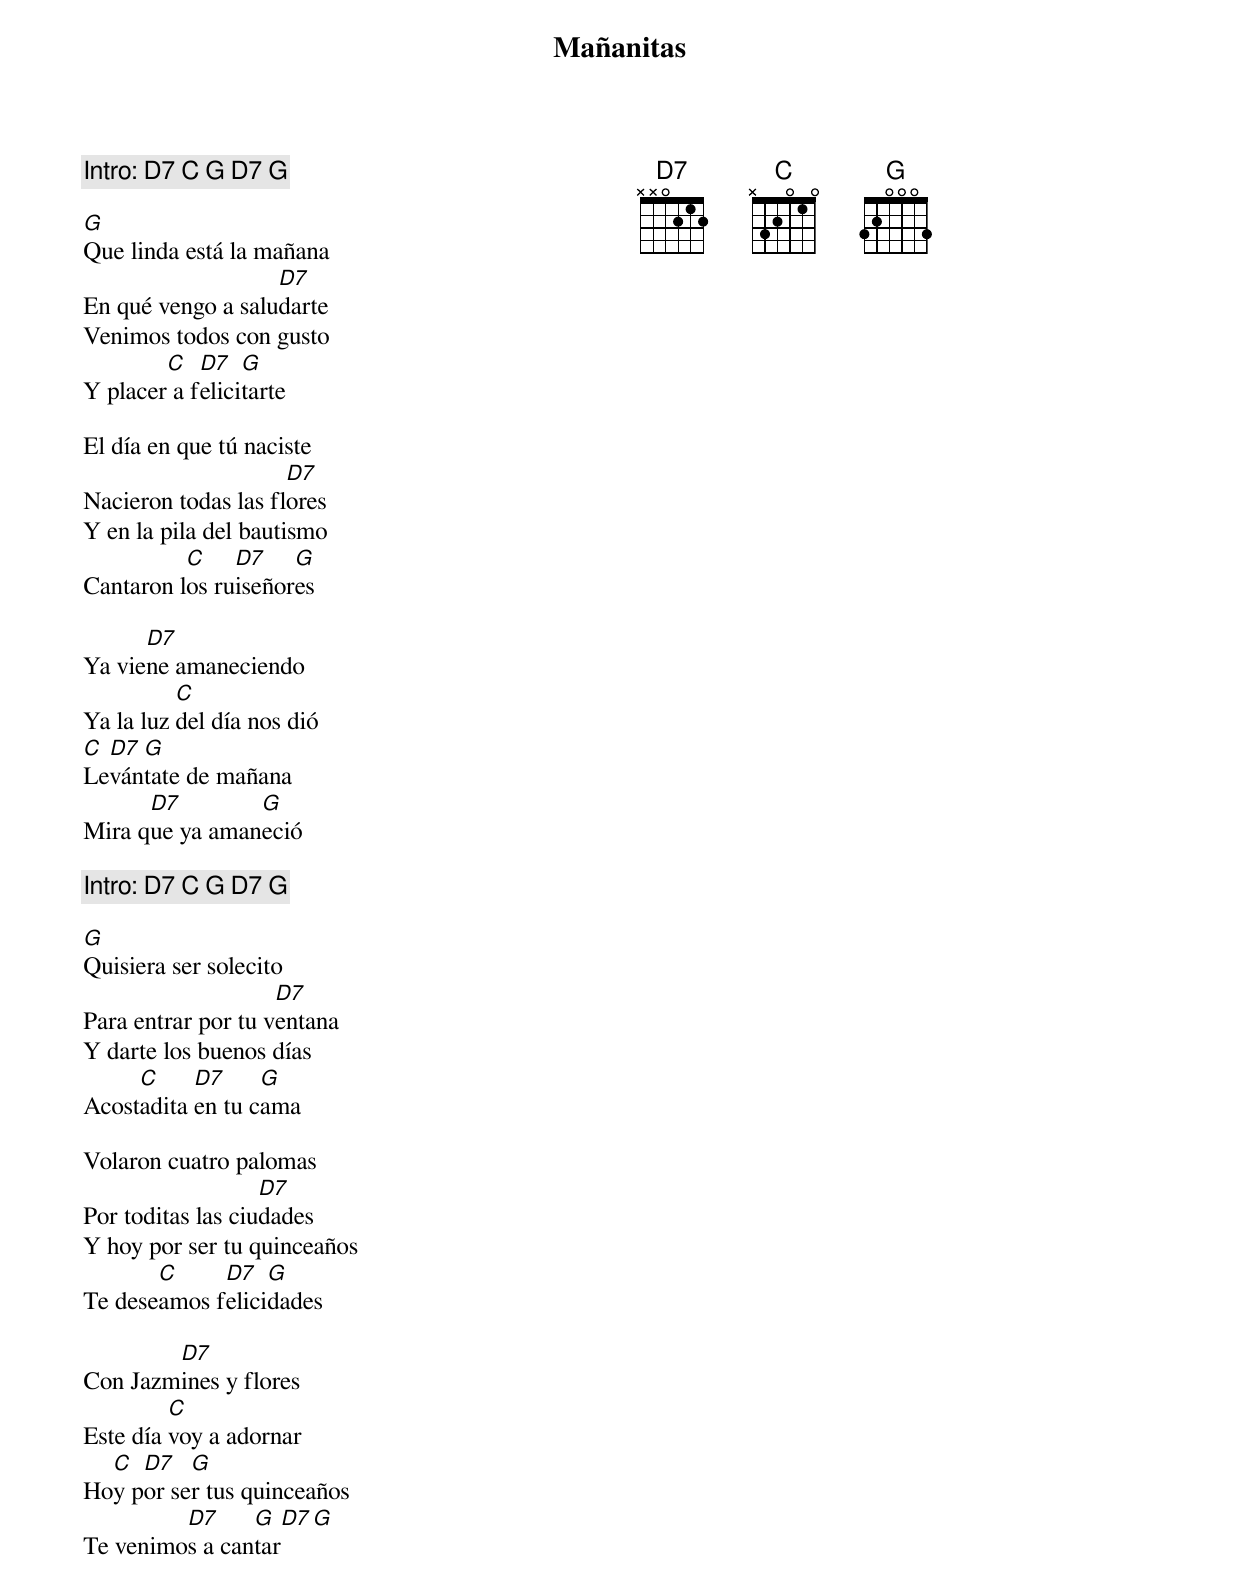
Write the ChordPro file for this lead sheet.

{title: Mañanitas}
{columns: 2}
{Define: E7 frets 0 2 0 1 0 0}
{comment: Intro: [D7] [C] [G] [D7] [G] }

{start_of_verse}
[G]Que linda está la mañana
En qué vengo a salu[D7]darte
Venimos todos con gusto
Y placer[C] a f[D7]elici[G]tarte

El día en que tú naciste
Nacieron todas las fl[D7]ores
Y en la pila del bautismo
Cantaron l[C]os ru[D7]iseñor[G]es

Ya vie[D7]ne amaneciendo
Ya la luz [C]del día nos dió
[C]Le[D7]ván[G]tate de mañana
Mira q[D7]ue ya aman[G]eció
{end_of_verse}

{comment: Intro: [D7] [C] [G] [D7] [G] }

{start_of_verse}
[G]Quisiera ser solecito
Para entrar por tu v[D7]entana
Y darte los buenos días
Acost[C]adita [D7]en tu c[G]ama

Volaron cuatro palomas
Por toditas las ciu[D7]dades
Y hoy por ser tu quinceaños
Te dese[C]amos f[D7]elici[G]dades

Con Jazm[D7]ines y flores
Este día [C]voy a adornar
Ho[C]y p[D7]or se[G]r tus quinceaños
Te venimo[D7]s a can[G]tar[D7][G]
{end_of_verse}
